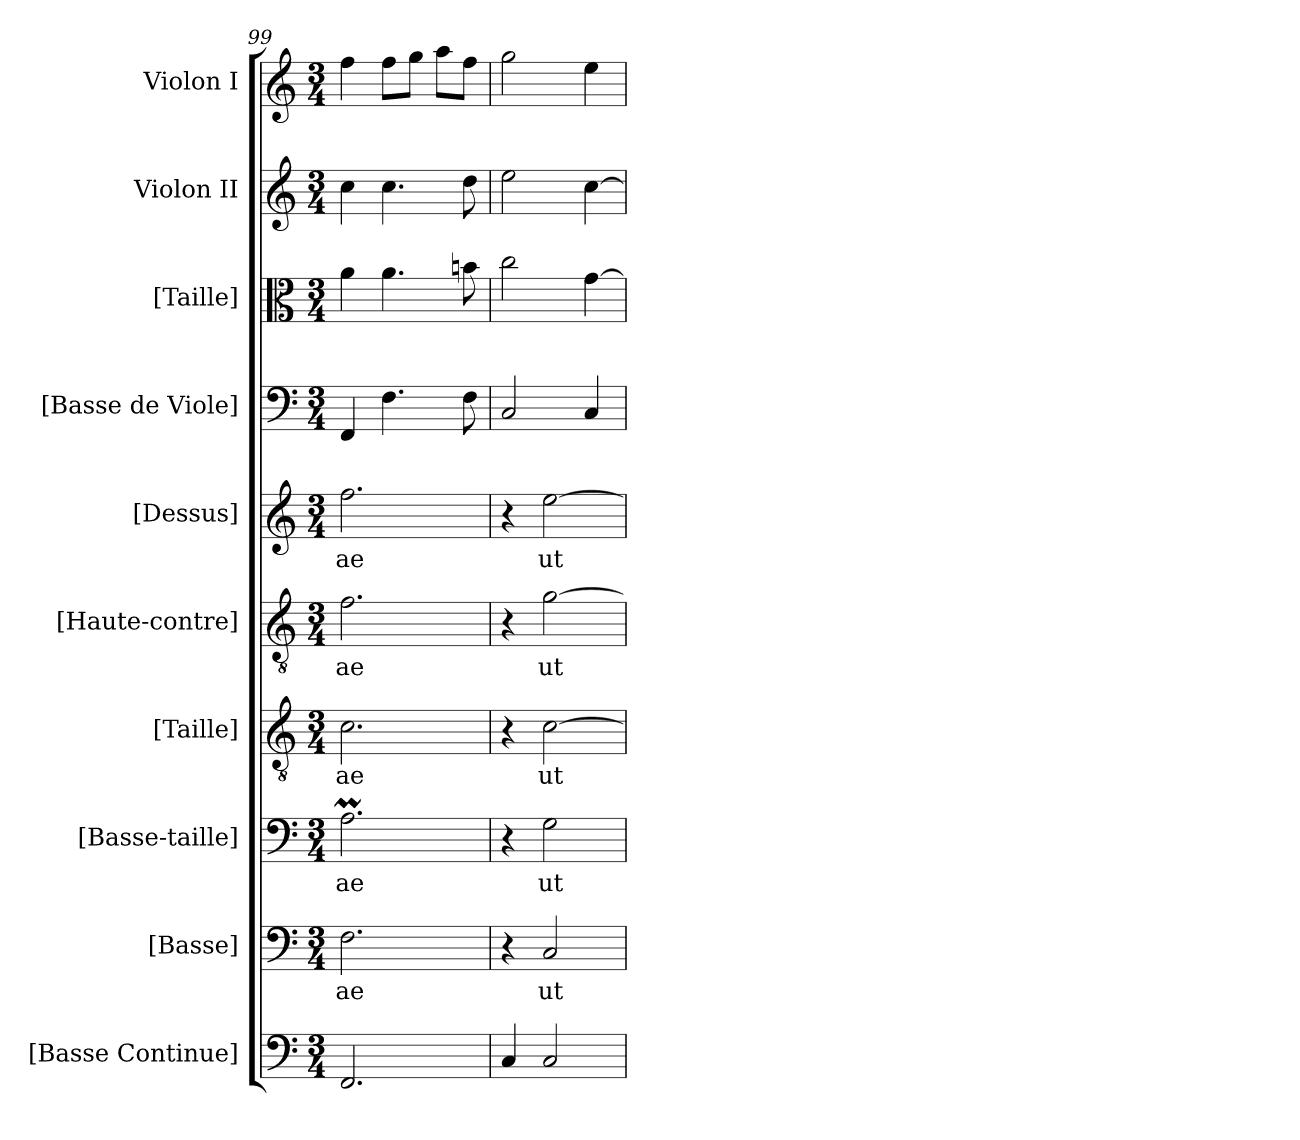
**kern	**kern	**text	**kern	**text	**kern	**text	**kern	**text	**kern	**text	**kern	**kern	**kern	**kern
*part10	*part9	*part9	*part8	*part8	*part7	*part7	*part6	*part6	*part5	*part5	*part4	*part3	*part2	*part1
*staff10	*staff9	*staff9	*staff8	*staff8	*staff7	*staff7	*staff6	*staff6	*staff5	*staff5	*staff4	*staff3	*staff2	*staff1
*I"[Basse Continue]	*I"[Basse]	*	*I"[Basse-taille]	*	*I"[Taille]	*	*I"[Haute-contre]	*	*I"[Dessus]	*	*I"[Basse de Viole]	*I"[Taille]	*I"Violon II	*I"Violon I
*I'B.c.	*I'B.	*	*I'B.t.	*	*I'T.	*	*I'H.C.	*	*I'D.	*	*	*	*I'Vln. II	*I'Vln. I
!!LO:PB:g=z
*clefF4	*clefF4	*	*clefF4	*	*clefGv2	*	*clefGv2	*	*clefG2	*	*clefF4	*clefC3	*clefG2	*clefG2
*	*	*	*	*	*ITrd7c12	*	*ITrd7c12	*	*	*	*	*	*	*
*k[]	*k[]	*	*k[]	*	*k[]	*	*k[]	*	*k[]	*	*k[]	*k[]	*k[]	*k[]
*M3/4	*M3/4	*	*M3/4	*	*M3/4	*	*M3/4	*	*M3/4	*	*M3/4	*M3/4	*M3/4	*M3/4
=99	=99	=99	=99	=99	=99	=99	=99	=99	=99	=99	=99	=99	=99	=99
!	!	!LO:LY:b:color=#000000	!	!	!	!	!	!	!	!	!	!	!	!
!	!	!	!	!LO:LY:b:color=#000000	!	!	!	!	!	!	!	!	!	!
!	!	!	!	!	!	!LO:LY:b:color=#000000	!	!	!	!	!	!	!	!
!	!	!	!	!	!	!	!	!LO:LY:b:color=#000000	!	!	!	!	!	!
!	!	!	!	!	!	!	!	!	!	!LO:LY:b:color=#000000	!	!	!	!
2.FFi/	2.Fi\	-ae	2.AMi\	-ae	2.Ci\	-ae	2.Fi\	-ae	2.ffi\	-ae	4FFi/	4ai\	4cci\	4ffi\
.	.	.	.	.	.	.	.	.	.	.	4.Fi\	4.ai\	4.cci\	8ffi\L
.	.	.	.	.	.	.	.	.	.	.	.	.	.	8ggi\J
.	.	.	.	.	.	.	.	.	.	.	.	.	.	8aai\L
.	.	.	.	.	.	.	.	.	.	.	8Fi\	8bni\	8ddi\	8ffi\J
=100	=100	=100	=100	=100	=100	=100	=100	=100	=100	=100	=100	=100	=100	=100
4Ci/	4r	.	4r	.	4r	.	4r	.	4r	.	2Ci/	2cci\	2eei\	2ggi\
!	!	!LO:LY:b:color=#000000	!	!	!	!	!	!	!	!	!	!	!	!
!	!	!	!	!LO:LY:b:color=#000000	!	!	!	!	!	!	!	!	!	!
!	!	!	!	!	!	!LO:LY:b:color=#000000	!	!	!	!	!	!	!	!
!	!	!	!	!	!	!	!	!LO:LY:b:color=#000000	!	!	!	!	!	!
!	!	!	!	!	!	!	!	!	!	!LO:LY:b:color=#000000	!	!	!	!
2Ci/	2Ci/	ut	2Gi\	ut	[2Ci\	ut	[2Gi\	ut	[2eei\	ut	.	.	.	.
.	.	.	.	.	.	.	.	.	.	.	4Ci/	[4gi\	[4cci\	4eei\
=	=	=	=	=	=	=	=	=	=	=	=	=	=	=
*-	*-	*-	*-	*-	*-	*-	*-	*-	*-	*-	*-	*-	*-	*-
